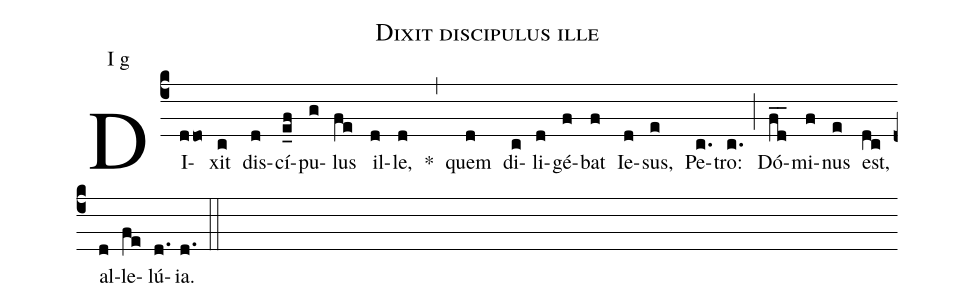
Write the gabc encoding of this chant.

name: Dixit discipulus ille;
annotation: I g;
mode: 1;
%%
(c4)
DI(ddo)xit(c) dis(d)cí(e_f)pu(g)lus(fe) il(d)le,(d) *(,)
quem(d) di(c)li(d)gé(f)bat(f) Ie(d)sus,(e) Pe(c.)tro:(c.) (;)
Dó(fd__)mi(f)nus(e) est,(dc) al(d)le(fe)lú(d.)ia.(d.) (::)
